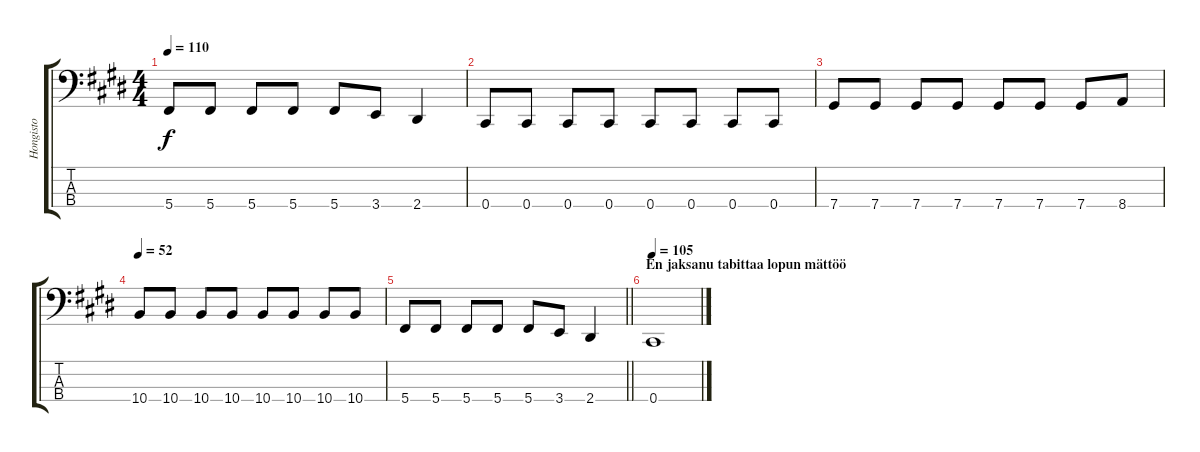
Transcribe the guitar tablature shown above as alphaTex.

\track ("Hongisto" "Hongisto") {instrument electricbasspick}
\staff {score tabs}
\tuning (Gb2 Db2 Ab1 Db1) {hide}
\ts (4 4)
\tempo 110
\clef f4
\ks c#minor
5.4.8{dy f} 5.4.8 5.4.8 5.4.8 5.4.8 3.4.8 2.4.4 |
0.4.8 0.4.8 0.4.8 0.4.8 0.4.8 0.4.8 0.4.8 0.4.8 |
7.4.8 7.4.8 7.4.8 7.4.8 7.4.8 7.4.8 7.4.8 8.4.8 |
\tempo 52
10.4.8 10.4.8 10.4.8 10.4.8 10.4.8 10.4.8 10.4.8 10.4.8 |
\barLineRight lightlight
5.4.8 5.4.8 5.4.8 5.4.8 5.4.8 3.4.8 2.4.4 |
\section ("" "En jaksanu tabittaa lopun mättöö")
\tempo 105
0.4.1
